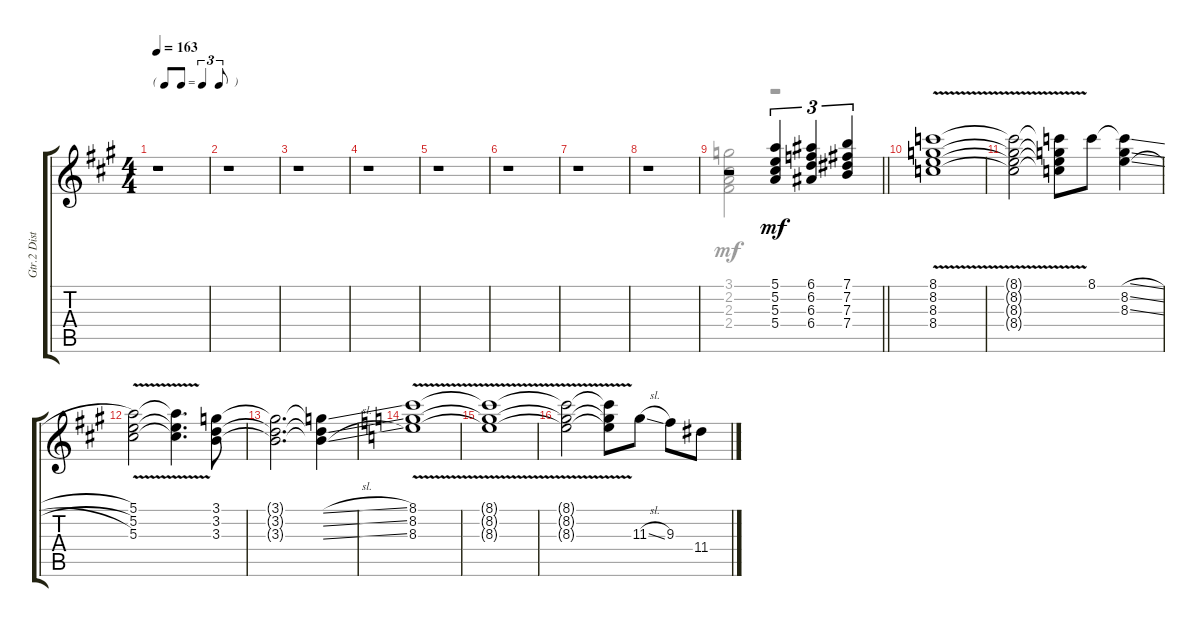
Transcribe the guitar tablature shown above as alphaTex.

\track ("Gtr.2 Dist Open E Tuning" "Gtr.2 Dist") {instrument distortionguitar}
\staff {score tabs}
\tuning (E4 B3 Ab3 E3 B2 E2) {hide}
\voice
\ts (4 4)
\tf triplet8th
\tempo 163
\clef g2
\ks a
r.1{dy mf} |
r.1 |
r.1 |
r.1 |
r.1 |
r.1 |
r.1 |
r.1 |
\barLineRight lightlight
r.2 (5.1 5.2 5.3 5.4).4{tu (3 2)} (6.1 6.2 6.3 6.4).4{tu (3 2)} (7.1 7.2 7.3 7.4).4{tu (3 2)} |
(8.1{v} 8.2{v} 8.3{v} 8.4{v}).1 |
(8.1{v t} 8.2{v t} 8.3{v t} 8.4{v t}).2 (8.1{v t} 8.2{v t} 8.3{v t} 8.4{v t}).8 8.1.8 (8.1{sl t} 8.2{sl} 8.3{sl}).4 |
(5.1{v} 5.2{v} 5.3{v}).2 (5.1{v t} 5.2{v t} 5.3{v t}).4{d} (3.1 3.2 3.3).8 |
(3.1{t} 3.2{t} 3.3{t}).2{d} (3.1{sl t} 3.2{sl t} 3.3{sl t}).4 |
\ks c
(8.1{v} 8.2{v} 8.3{v}).1 |
(8.1{v t} 8.2{v t} 8.3{v t}).1 |
(8.1{v t} 8.2{v t} 8.3{v t}).2 (8.1{v t} 8.2{v t} 8.3{v t}).8 11.3{sl}.8 9.3.8 11.4.8
\voice
\clef g2
\ottava regular
\simile none
\ks a
|
|
|
|
|
|
|
|
\barLineRight lightlight
(3.1 2.2 2.3 2.4).2 r.2 |
|
|
|
|
\ks c
|
|
